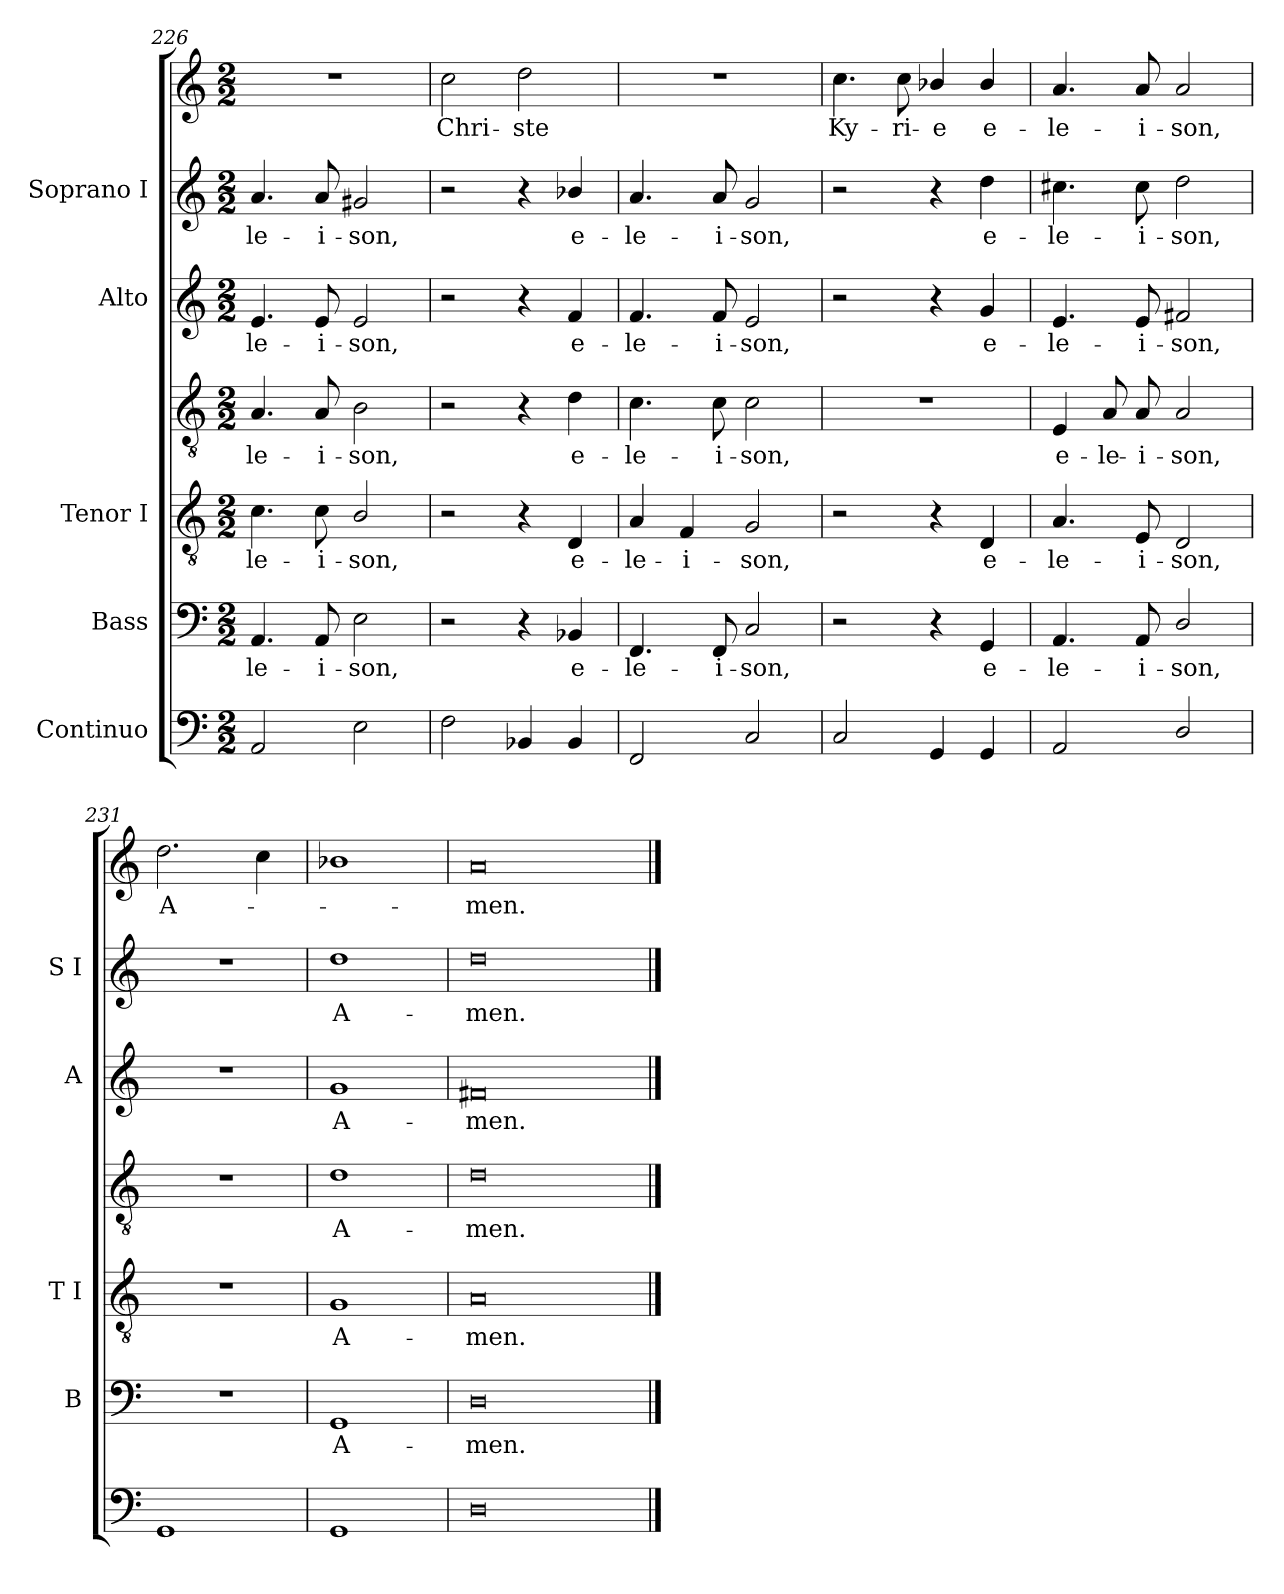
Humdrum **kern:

**kern	**kern	**text	**kern	**text	**kern	**text	**kern	**text	**kern	**text	**kern	**text
*part5	*part4	*part4	*part3	*part3	*part3	*part3	*part2	*part2	*part1	*part1	*part1	*part1
*staff7	*staff6	*staff6	*staff5	*staff5	*staff4	*staff4	*staff3	*staff3	*staff2	*staff2	*staff1	*staff1
*I"Continuo	*I"Bass	*	*I"Tenor I	*	*	*	*I"Alto	*	*I"Soprano I	*	*	*
*	*I'B	*	*I'T I	*	*	*	*I'A	*	*I'S I	*	*	*
*clefF4	*clefF4	*	*clefGv2	*	*clefGv2	*	*clefG2	*	*clefG2	*	*clefG2	*
*k[]	*k[]	*	*k[]	*	*k[]	*	*k[]	*	*k[]	*	*k[]	*
*C:	*C:	*	*C:	*	*C:	*	*C:	*	*C:	*	*C:	*
*M2/2	*M2/2	*	*M2/2	*	*M2/2	*	*M2/2	*	*M2/2	*	*M2/2	*
=226	=226	=226	=226	=226	=226	=226	=226	=226	=226	=226	=226	=226
!	!	!LO:LY:b	!	!LO:LY:b	!	!LO:LY:b	!	!LO:LY:b	!	!LO:LY:b	!	!
2AA	4.AA	-le-	4.c	le-	4.A	-le-	4.e	-le-	4.a	-le-	1r	.
!	!	!LO:LY:b	!	!LO:LY:b	!	!LO:LY:b	!	!LO:LY:b	!	!LO:LY:b	!	!
.	8AA	-i-	8c	-i-	8A	-i-	8e	-i-	8a	-i-	.	.
!	!	!LO:LY:b	!	!LO:LY:b	!	!LO:LY:b	!	!LO:LY:b	!	!LO:LY:b	!	!
2E	2E	-son,	2B/	-son,	2B	-son,	2e	-son,	2g#X	-son,	.	.
=227	=227	=227	=227	=227	=227	=227	=227	=227	=227	=227	=227	=227
!	!	!	!	!	!	!	!	!	!	!	!	!LO:LY:b
2F	2r	.	2r	.	2r	.	2r	.	2r	.	2cc	Chri-
!	!	!	!	!	!	!	!	!	!	!	!	!LO:LY:b
4BB-X	4r	.	4r	.	4r	.	4r	.	4r	.	2dd	-ste
!	!	!LO:LY:b	!	!LO:LY:b	!	!LO:LY:b	!	!LO:LY:b	!	!LO:LY:b	!	!
4BB-	4BB-X	e-	4D	-e-	4d	e-	4f	e-	4b-X/	e-	.	.
=228	=228	=228	=228	=228	=228	=228	=228	=228	=228	=228	=228	=228
!	!	!LO:LY:b	!	!LO:LY:b	!	!LO:LY:b	!	!LO:LY:b	!	!LO:LY:b	!	!
2FF	4.FF	-le-	4A	le-	4.c	-le-	4.f	-le-	4.a	-le-	1r	.
!	!	!	!	!LO:LY:b	!	!	!	!	!	!	!	!
.	.	.	4F	-i-	.	.	.	.	.	.	.	.
!	!	!LO:LY:b	!	!	!	!LO:LY:b	!	!LO:LY:b	!	!LO:LY:b	!	!
.	8FF	-i-	.	.	8c	-i-	8f	-i-	8a	-i-	.	.
!	!	!LO:LY:b	!	!LO:LY:b	!	!LO:LY:b	!	!LO:LY:b	!	!LO:LY:b	!	!
2C	2C	-son,	2G	-son,	2c	-son,	2e	-son,	2g	-son,	.	.
=229	=229	=229	=229	=229	=229	=229	=229	=229	=229	=229	=229	=229
!	!	!	!	!	!	!	!	!	!	!	!	!LO:LY:b
2C	2r	.	2r	.	1r	.	2r	.	2r	.	4.cc	Ky-
!	!	!	!	!	!	!	!	!	!	!	!	!LO:LY:b
.	.	.	.	.	.	.	.	.	.	.	8cc	-ri-
!	!	!	!	!	!	!	!	!	!	!	!	!LO:LY:b
4GG	4r	.	4r	.	.	.	4r	.	4r	.	4b-X/	-e
!	!	!LO:LY:b	!	!LO:LY:b	!	!	!	!LO:LY:b	!	!LO:LY:b	!	!LO:LY:b
4GG	4GG	e-	4D	e-	.	.	4g	e-	4dd	-e-	4b-/	e-
=230	=230	=230	=230	=230	=230	=230	=230	=230	=230	=230	=230	=230
!	!	!LO:LY:b	!	!LO:LY:b	!	!LO:LY:b	!	!LO:LY:b	!	!LO:LY:b	!	!LO:LY:b
2AA	4.AA	-le-	4.A	le-	4E	-e-	4.e	-le-	4.cc#X	le-	4.a	-le-
!	!	!	!	!	!	!LO:LY:b	!	!	!	!	!	!
.	.	.	.	.	8A	-le-	.	.	.	.	.	.
!	!	!LO:LY:b	!	!LO:LY:b	!	!LO:LY:b	!	!LO:LY:b	!	!LO:LY:b	!	!LO:LY:b
.	8AA	-i-	8E	-i-	8A	-i-	8e	-i-	8cc#	-i-	8a	-i-
!	!	!LO:LY:b	!	!LO:LY:b	!	!LO:LY:b	!	!LO:LY:b	!	!LO:LY:b	!	!LO:LY:b
2D/	2D/	-son,	2D	-son,	2A	-son,	2f#X	-son,	2dd	-son,	2a	-son,
=231	=231	=231	=231	=231	=231	=231	=231	=231	=231	=231	=231	=231
!	!	!	!	!	!	!	!	!	!	!	!	!LO:LY:b
1GG	1r	.	1r	.	1r	.	1r	.	1r	.	2.dd	A-
.	.	.	.	.	.	.	.	.	.	.	4cc	.
=232	=232	=232	=232	=232	=232	=232	=232	=232	=232	=232	=232	=232
!	!	!LO:LY:b	!	!LO:LY:b	!	!LO:LY:b	!	!LO:LY:b	!	!LO:LY:b	!	!
1GG	1GG	A-	1G	-A-	1d	A-	1g	A-	1dd	A-	1b-X	.
=233	=233	=233	=233	=233	=233	=233	=233	=233	=233	=233	=233	=233
!	!	!LO:LY:b	!	!LO:LY:b	!	!LO:LY:b	!	!LO:LY:b	!	!LO:LY:b	!	!LO:LY:b
0D	0D	-men.	0A	men.	0d	-men.	0f#X	-men.	0dd	men.	0a	-men.
==	==	==	==	==	==	==	==	==	==	==	==	==
*-	*-	*-	*-	*-	*-	*-	*-	*-	*-	*-	*-	*-
